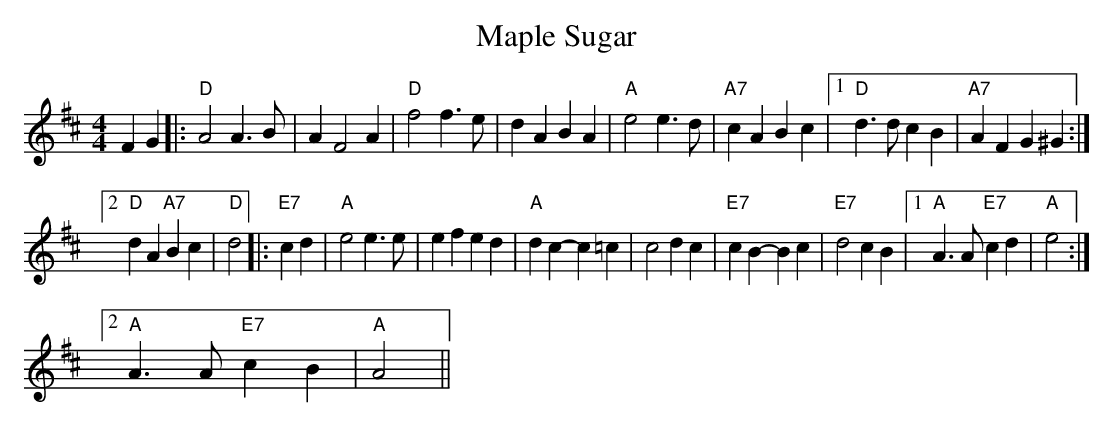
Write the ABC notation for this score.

X:1
T:Maple Sugar
M:4/4
L:1/4
K:D
FG |:"D"A2 A3/2B/2|AF2A|"D"f2 f3/2e/2|dA BA|"A"e2 e3/2d/2|"A7"cA Bc|\
[1"D"d3/2d/2 cB|"A7"AF G^G:|
[2"D"dA "A7"Bc|"D"d2 |:"E7"cd |"A"e2 e3/2e/2|ef ed|"A"dc -c=c|c2 dc|\
"E7"cB -Bc|"E7"d2 cB| [1"A"A3/2A/2 "E7"cd|"A"e2 :|
[2"A"A3/2A/2 "E7"cB|"A"A2 ||
